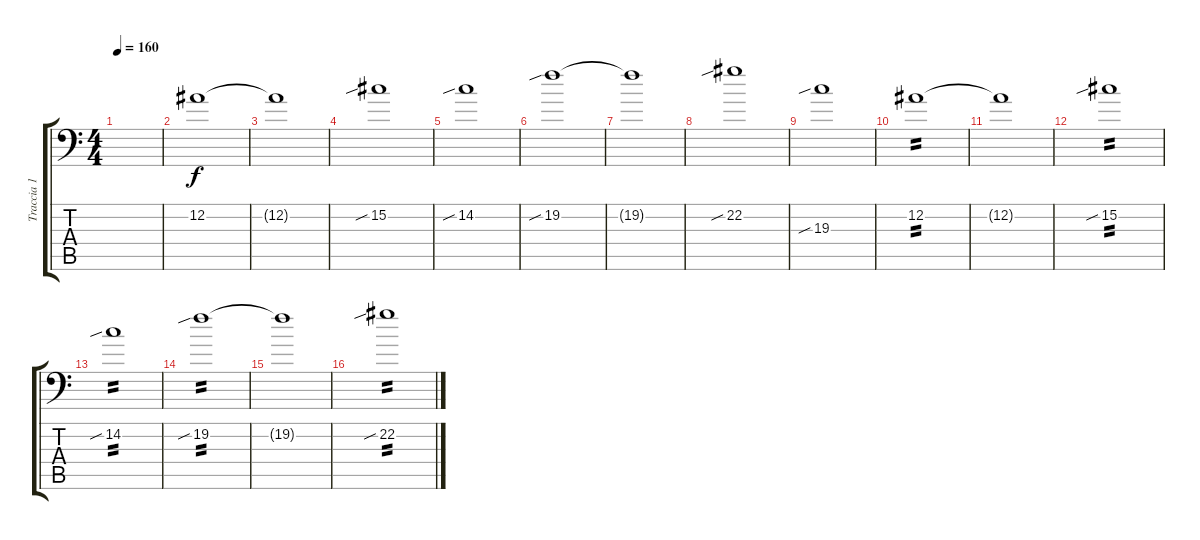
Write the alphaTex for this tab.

\track ("Traccia 1" "Traccia 1") {instrument acousticgrandpiano}
\staff {score tabs}
\tuning (C4 Bb3 F3 Bb2 F2 Bb1) {hide}
\ts (4 4)
\tempo 160
\clef f4
\ks c
|
12.2.1{volume 11 instrument distortionguitar} |
12.2{t}.1 |
15.2{sib}.1 |
14.2{sib}.1 |
19.2{sib}.1 |
19.2{t}.1 |
22.2{sib}.1 |
19.3{sib}.1 |
12.2.1{tp 2 volume 16 instrument distortionguitar} |
12.2{t}.1 |
15.2{sib}.1{tp 2} |
14.2{sib}.1{tp 2} |
19.2{sib}.1{tp 2} |
19.2{t}.1 |
22.2{sib}.1{tp 2}
